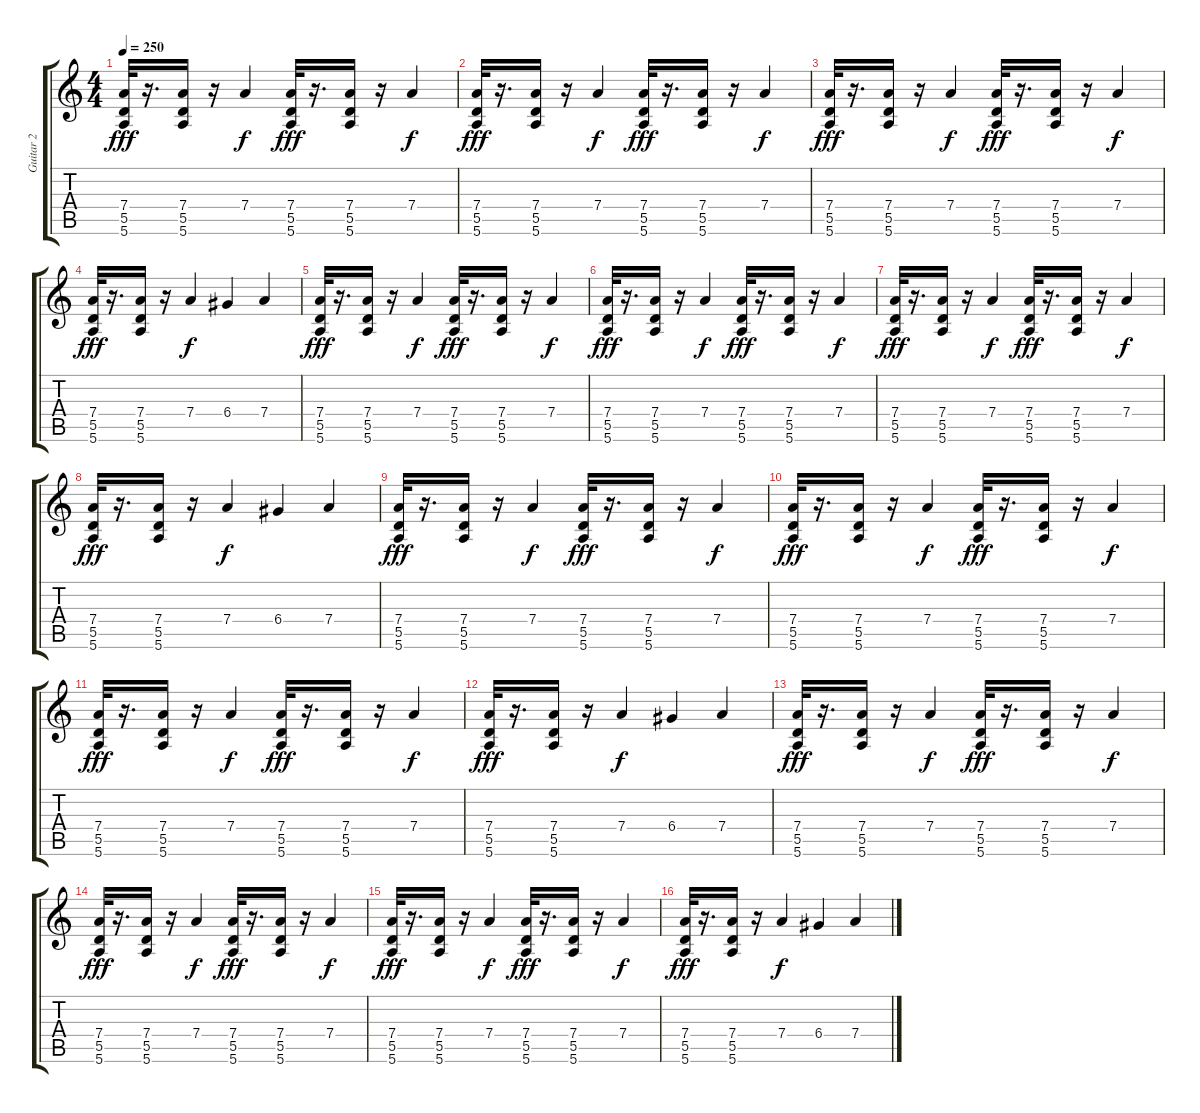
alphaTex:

\track ("Guitar 2" "Guitar 2") {instrument overdrivenguitar}
\staff {score tabs}
\tuning (E4 B3 G3 D3 A2 E2) {hide}
\ts (4 4)
\tempo 250
\clef g2
\ks c
(7.4 5.5 5.6).32{dy fff} r.16{d} (7.4 5.5 5.6).16 r.16 7.4.4{dy f} (7.4 5.5 5.6).32{dy fff} r.16{d} (7.4 5.5 5.6).16 r.16 7.4.4{dy f} |
(7.4 5.5 5.6).32{dy fff} r.16{d} (7.4 5.5 5.6).16 r.16 7.4.4{dy f} (7.4 5.5 5.6).32{dy fff} r.16{d} (7.4 5.5 5.6).16 r.16 7.4.4{dy f} |
(7.4 5.5 5.6).32{dy fff} r.16{d} (7.4 5.5 5.6).16 r.16 7.4.4{dy f} (7.4 5.5 5.6).32{dy fff} r.16{d} (7.4 5.5 5.6).16 r.16 7.4.4{dy f} |
(7.4 5.5 5.6).32{dy fff} r.16{d} (7.4 5.5 5.6).16 r.16 7.4.4{dy f} 6.4.4 7.4.4 |
(7.4 5.5 5.6).32{dy fff} r.16{d} (7.4 5.5 5.6).16 r.16 7.4.4{dy f} (7.4 5.5 5.6).32{dy fff} r.16{d} (7.4 5.5 5.6).16 r.16 7.4.4{dy f} |
(7.4 5.5 5.6).32{dy fff} r.16{d} (7.4 5.5 5.6).16 r.16 7.4.4{dy f} (7.4 5.5 5.6).32{dy fff} r.16{d} (7.4 5.5 5.6).16 r.16 7.4.4{dy f} |
(7.4 5.5 5.6).32{dy fff} r.16{d} (7.4 5.5 5.6).16 r.16 7.4.4{dy f} (7.4 5.5 5.6).32{dy fff} r.16{d} (7.4 5.5 5.6).16 r.16 7.4.4{dy f} |
(7.4 5.5 5.6).32{dy fff} r.16{d} (7.4 5.5 5.6).16 r.16 7.4.4{dy f} 6.4.4 7.4.4 |
(7.4 5.5 5.6).32{dy fff} r.16{d} (7.4 5.5 5.6).16 r.16 7.4.4{dy f} (7.4 5.5 5.6).32{dy fff} r.16{d} (7.4 5.5 5.6).16 r.16 7.4.4{dy f} |
(7.4 5.5 5.6).32{dy fff} r.16{d} (7.4 5.5 5.6).16 r.16 7.4.4{dy f} (7.4 5.5 5.6).32{dy fff} r.16{d} (7.4 5.5 5.6).16 r.16 7.4.4{dy f} |
(7.4 5.5 5.6).32{dy fff} r.16{d} (7.4 5.5 5.6).16 r.16 7.4.4{dy f} (7.4 5.5 5.6).32{dy fff} r.16{d} (7.4 5.5 5.6).16 r.16 7.4.4{dy f} |
(7.4 5.5 5.6).32{dy fff} r.16{d} (7.4 5.5 5.6).16 r.16 7.4.4{dy f} 6.4.4 7.4.4 |
(7.4 5.5 5.6).32{dy fff} r.16{d} (7.4 5.5 5.6).16 r.16 7.4.4{dy f} (7.4 5.5 5.6).32{dy fff} r.16{d} (7.4 5.5 5.6).16 r.16 7.4.4{dy f} |
(7.4 5.5 5.6).32{dy fff} r.16{d} (7.4 5.5 5.6).16 r.16 7.4.4{dy f} (7.4 5.5 5.6).32{dy fff} r.16{d} (7.4 5.5 5.6).16 r.16 7.4.4{dy f} |
(7.4 5.5 5.6).32{dy fff} r.16{d} (7.4 5.5 5.6).16 r.16 7.4.4{dy f} (7.4 5.5 5.6).32{dy fff} r.16{d} (7.4 5.5 5.6).16 r.16 7.4.4{dy f} |
(7.4 5.5 5.6).32{dy fff} r.16{d} (7.4 5.5 5.6).16 r.16 7.4.4{dy f} 6.4.4 7.4.4
